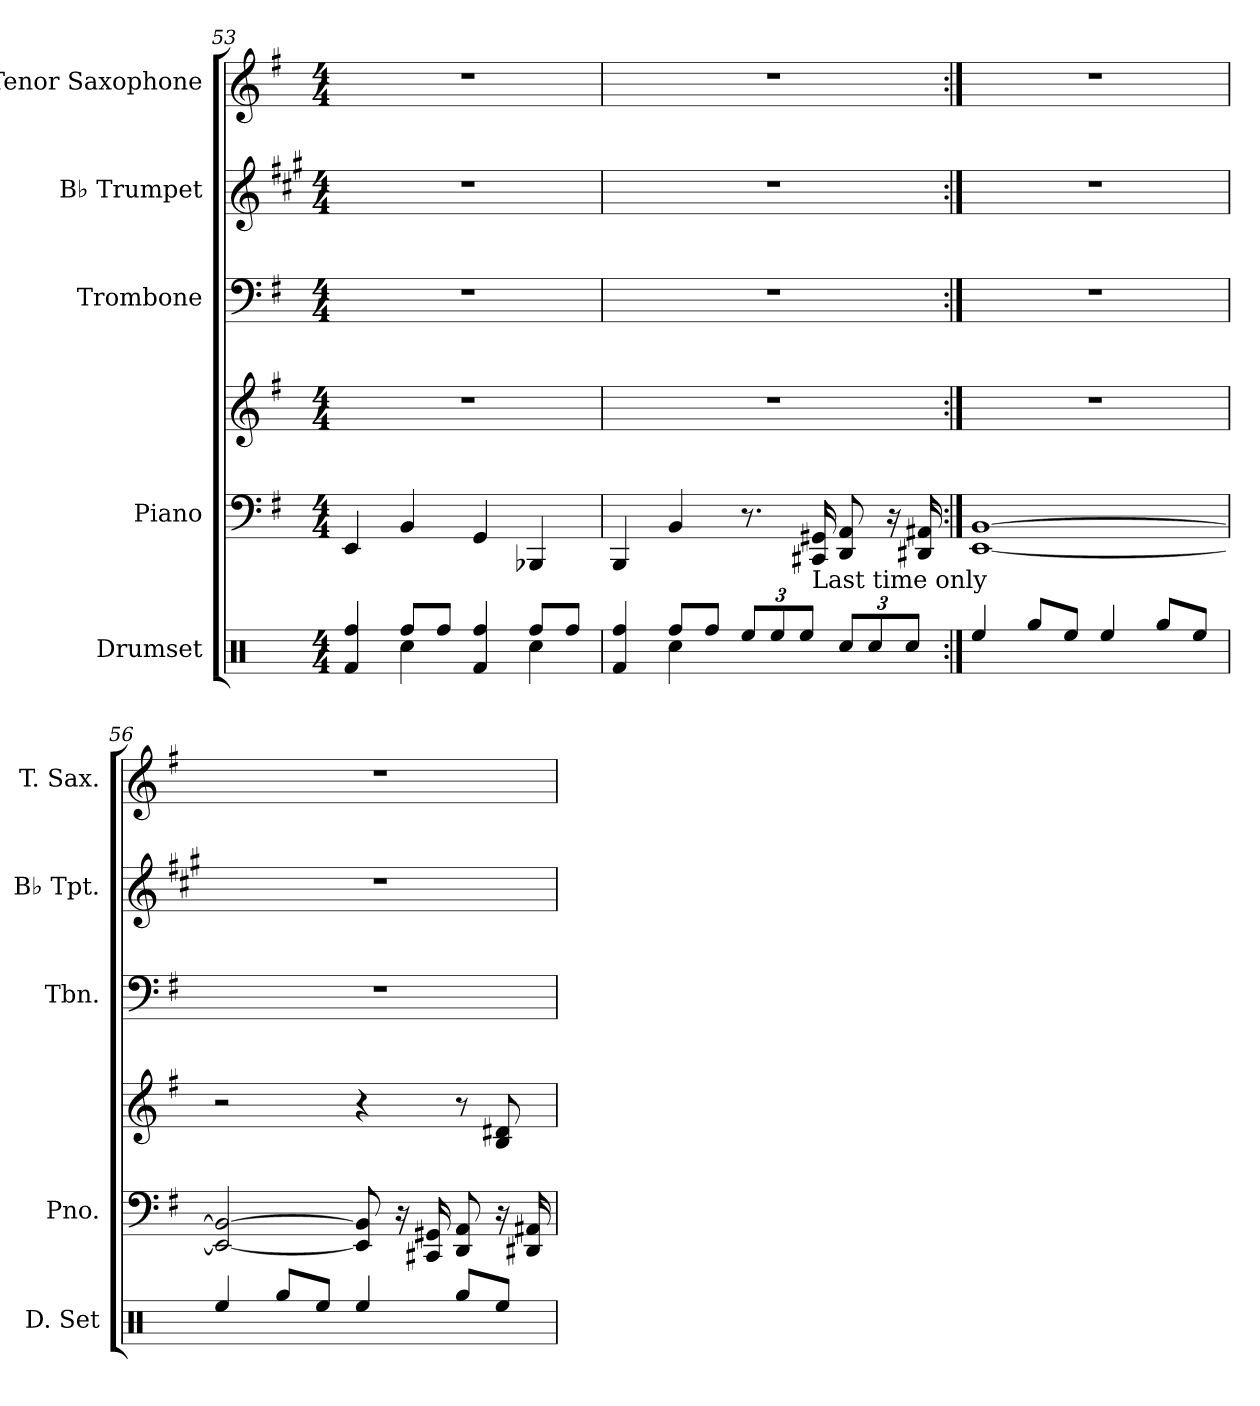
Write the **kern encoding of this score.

**kern	**kern	**kern	**kern	**kern	**kern
*part5	*part4	*part4	*part3	*part2	*part1
*staff6	*staff5	*staff4	*staff3	*staff2	*staff1
*I"Drumset	*I"Piano	*	*I"Trombone	*I"B♭ Trumpet	*I"Tenor Saxophone
*I'D. Set	*I'Pno.	*	*I'Tbn.	*I'B♭ Tpt.	*I'T. Sax.
!!LO:PB:g=z
*clefX	*clefF4	*clefG2	*clefF4	*clefG2	*clefG2
*	*	*	*	*ITrd1c2	*ITrd8c14
*k[]	*k[f#]	*k[f#]	*k[f#]	*k[f#]	*k[f#]
*M4/4	*M4/4	*M4/4	*M4/4	*M4/4	*M4/4
=53	=53	=53	=53	=53	=53
*^	*	*	*	*	*
4Rf/	4Rff/	4EE/	1r	1r	1r	1r
4Rcc\	8Rff/L	4BB/	.	.	.	.
.	8Rff/J	.	.	.	.	.
4Rf/	4Rff/	4GG/	.	.	.	.
4Rcc\	8Rff/L	4BBB-X/	.	.	.	.
.	8Rff/J	.	.	.	.	.
=54	=54	=54	=54	=54	=54	=54
4Rf/	4Rff/	4BBB/	1r	1r	1r	1r
4Rcc\	8Rff/L	4BB/	.	.	.	.
.	8Rff/J	.	.	.	.	.
*Xbrackettup	*	*	*	*	*	*
12Ree/L	2ryy	8.r	.	.	.	.
12Ree/	.	.	.	.	.	.
12Ree/J	.	.	.	.	.	.
!	!	!LO:TX:b:t=Last time only	!	!	!	!
.	.	16CC#X/ 16GG#X/	.	.	.	.
12Rcc/L	.	8DD/ 8AA/	.	.	.	.
12Rcc/	.	.	.	.	.	.
.	.	16r	.	.	.	.
12Rcc/J	.	.	.	.	.	.
.	.	16DD#X/ 16AA#X/	.	.	.	.
*v	*v	*	*	*	*	*
=55:|!	=55:|!	=55:|!	=55:|!	=55:|!	=55:|!
4Ree/	[1EE [1BB	1r	1r	1r	1r
8Rgg/L	.	.	.	.	.
8Ree/J	.	.	.	.	.
4Ree/	.	.	.	.	.
8Rgg/L	.	.	.	.	.
8Ree/J	.	.	.	.	.
=56	=56	=56	=56	=56	=56
4Ree/	2EE/_ 2BB/_	2r	1r	1r	1r
8Rgg/L	.	.	.	.	.
8Ree/J	.	.	.	.	.
4Ree/	8EE/] 8BB/]	4r	.	.	.
.	16r	.	.	.	.
.	16CC#X/ 16GG#X/	.	.	.	.
8Rgg/L	8DD/ 8AA/	8r	.	.	.
8Ree/J	16r	8B/ 8d#X/	.	.	.
.	16DD#X/ 16AA#X/	.	.	.	.
=	=	=	=	=	=
*-	*-	*-	*-	*-	*-
